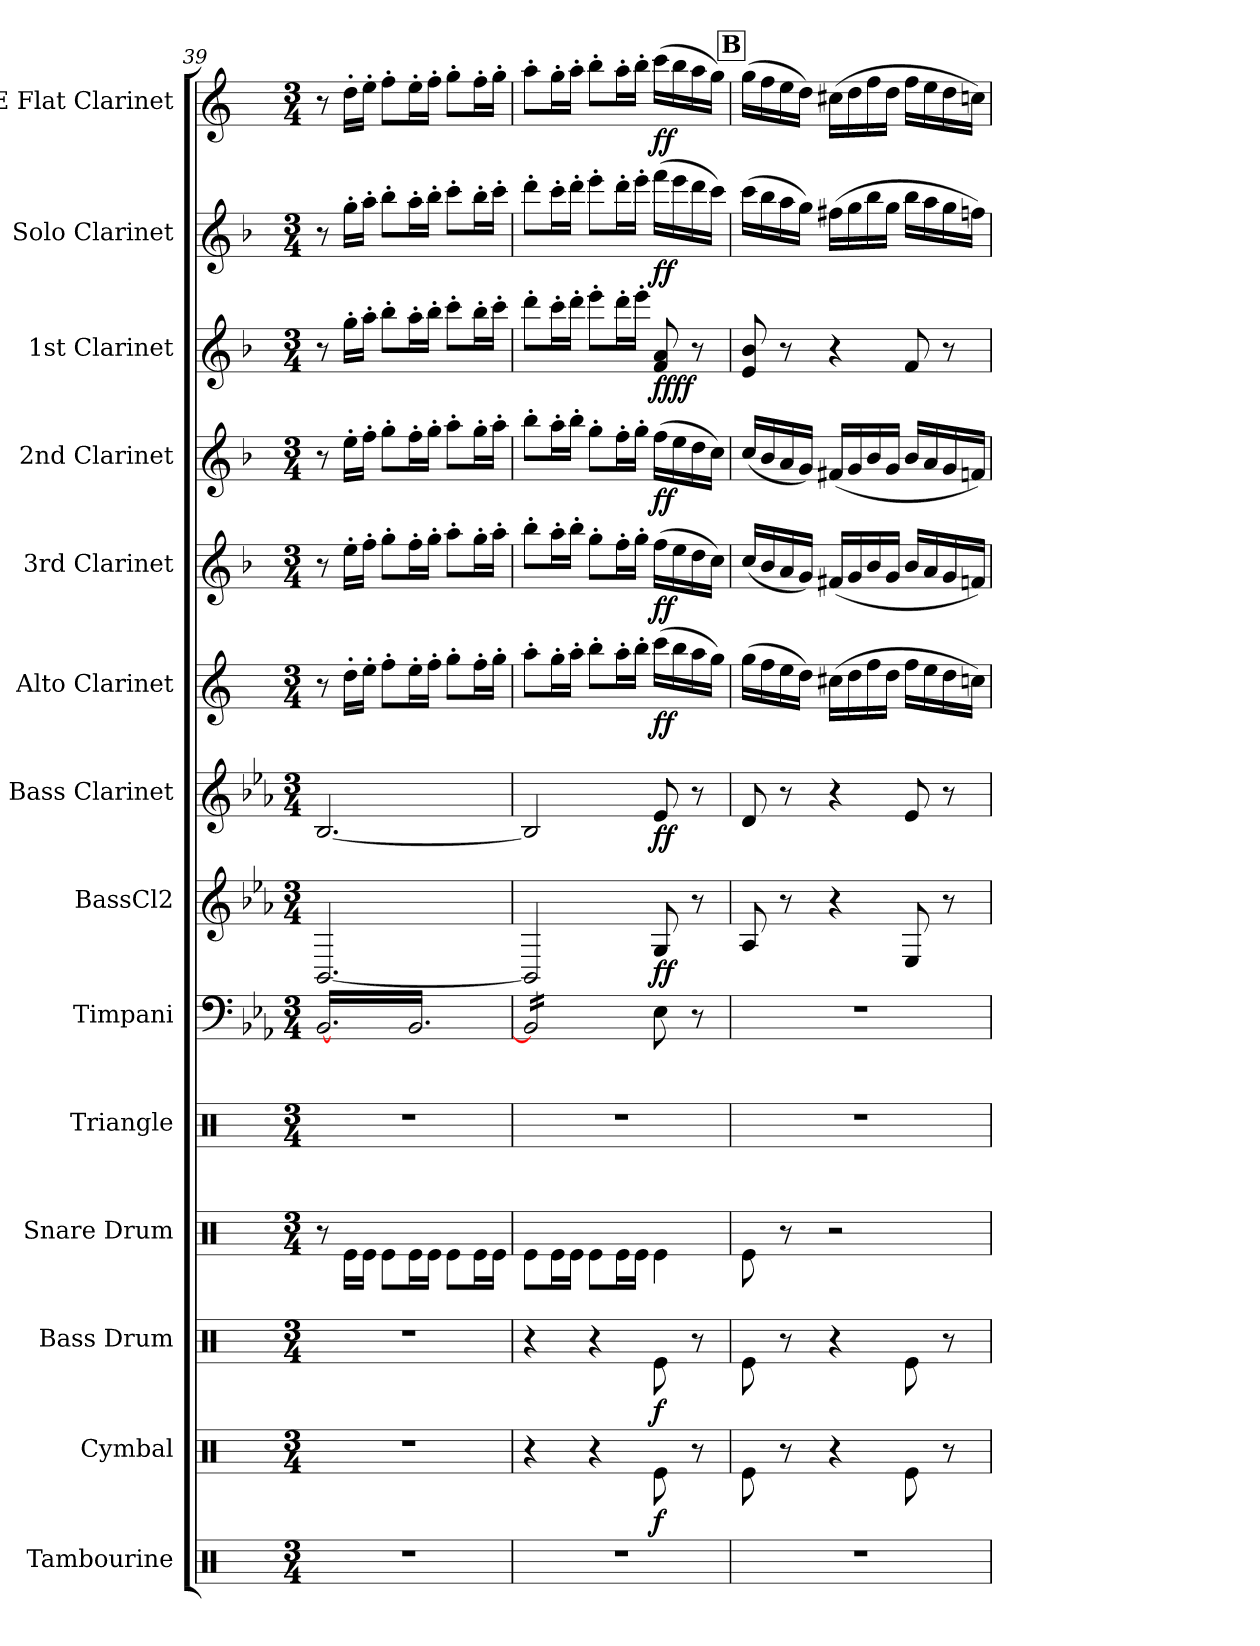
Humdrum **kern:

**kern	**kern	**dynam	**kern	**dynam	**kern	**kern	**kern	**kern	**dynam	**kern	**dynam	**kern	**dynam	**kern	**dynam	**kern	**dynam	**kern	**dynam	**kern	**dynam	**kern	**dynam
*part14	*part13	*part13	*part12	*part12	*part11	*part10	*part9	*part8	*part8	*part7	*part7	*part6	*part6	*part5	*part5	*part4	*part4	*part3	*part3	*part2	*part2	*part1	*part1
*staff14	*staff13	*staff13	*staff12	*staff12	*staff11	*staff10	*staff9	*staff8	*staff8	*staff7	*staff7	*staff6	*staff6	*staff5	*staff5	*staff4	*staff4	*staff3	*staff3	*staff2	*staff2	*staff1	*staff1
*I"Tambourine	*I"Cymbal	*	*I"Bass Drum	*	*I"Snare Drum	*I"Triangle	*I"Timpani	*I"BassCl2	*	*I"Bass Clarinet	*	*I"Alto Clarinet	*	*I"3rd Clarinet	*	*I"2nd Clarinet	*	*I"1st Clarinet	*	*I"Solo Clarinet	*	*I"E Flat Clarinet	*
*I'Tamb.	*I'Cym.	*	*I'B. Dr.	*	*I'Sn. Dr.	*I'Trgl.	*I'Timp.	*I'B. Cl2	*	*I'B. Cl.	*	*I'A. Cl.	*	*I'3rdCl.	*	*I'2nd Cl.	*	*I'1stCl.	*	*I'SoloCl.	*	*	*
*clefX	*clefX	*	*clefX	*	*clefX	*clefX	*clefF4	*clefG2	*	*clefG2	*	*clefG2	*	*clefG2	*	*clefG2	*	*clefG2	*	*clefG2	*	*clefG2	*
*	*	*	*	*	*	*	*	*ITrd8c14	*	*ITrd8c14	*	*ITrd5c9	*	*ITrd1c2	*	*ITrd1c2	*	*ITrd1c2	*	*ITrd1c2	*	*ITrd-2c-3	*
*k[]	*k[]	*	*k[]	*	*k[]	*k[]	*k[b-e-a-]	*k[b-e-a-]	*	*k[b-e-a-]	*	*k[b-e-a-]	*	*k[b-e-a-]	*	*k[b-e-a-]	*	*k[b-e-a-]	*	*k[b-e-a-]	*	*k[b-e-a-]	*
*M3/4	*M3/4	*	*M3/4	*	*M3/4	*M3/4	*M3/4	*M3/4	*	*M3/4	*	*M3/4	*	*M3/4	*	*M3/4	*	*M3/4	*	*M3/4	*	*M3/4	*
=39	=39	=39	=39	=39	=39	=39	=39	=39	=39	=39	=39	=39	=39	=39	=39	=39	=39	=39	=39	=39	=39	=39	=39
*	*	*	*	*	*	*	*tremolo	*	*	*	*	*	*	*	*	*	*	*	*	*	*	*	*
2.r	2.r	.	2.r	.	8r	2.r	[16BB-/LL	[2.BBB-/	.	[2.BB-/	.	8r	.	8r	.	8r	.	8r	.	8r	.	8r	.
.	.	.	.	.	.	.	16BB-/	.	.	.	.	.	.	.	.	.	.	.	.	.	.	.	.
.	.	.	.	.	16Re\LL	.	16BB-/	.	.	.	.	16f'\LL	.	16dd'\LL	.	16dd'\LL	.	16ff'\LL	.	16ff'\LL	.	16ff'\LL	.
.	.	.	.	.	16Re\JJ	.	16BB-/	.	.	.	.	16g'\JJ	.	16ee-'\JJ	.	16ee-'\JJ	.	16gg'\JJ	.	16gg'\JJ	.	16gg'\JJ	.
.	.	.	.	.	8Re\L	.	16BB-/	.	.	.	.	8a-'\L	.	8ff'\L	.	8ff'\L	.	8aa-'\L	.	8aa-'\L	.	8aa-'\L	.
.	.	.	.	.	.	.	16BB-/	.	.	.	.	.	.	.	.	.	.	.	.	.	.	.	.
.	.	.	.	.	16Re\L	.	16BB-/	.	.	.	.	16g'\L	.	16ee-'\L	.	16ee-'\L	.	16gg'\L	.	16gg'\L	.	16gg'\L	.
.	.	.	.	.	16Re\JJ	.	16BB-/	.	.	.	.	16a-'\JJ	.	16ff'\JJ	.	16ff'\JJ	.	16aa-'\JJ	.	16aa-'\JJ	.	16aa-'\JJ	.
.	.	.	.	.	8Re\L	.	16BB-/	.	.	.	.	8b-'\L	.	8gg'\L	.	8gg'\L	.	8bb-'\L	.	8bb-'\L	.	8bb-'\L	.
.	.	.	.	.	.	.	16BB-/	.	.	.	.	.	.	.	.	.	.	.	.	.	.	.	.
.	.	.	.	.	16Re\L	.	16BB-/	.	.	.	.	16a-'\L	.	16ff'\L	.	16ff'\L	.	16aa-'\L	.	16aa-'\L	.	16aa-'\L	.
.	.	.	.	.	16Re\JJ	.	16BB-/JJ	.	.	.	.	16b-'\JJ	.	16gg'\JJ	.	16gg'\JJ	.	16bb-'\JJ	.	16bb-'\JJ	.	16bb-'\JJ	.
=40	=40	=40	=40	=40	=40	=40	=40	=40	=40	=40	=40	=40	=40	=40	=40	=40	=40	=40	=40	=40	=40	=40	=40
2.r	4r	.	4r	.	8Re\L	2.r	16BB-/]LL	2BBB-/]	.	2BB-/]	.	8cc'\L	.	8aa-'\L	.	8aa-'\L	.	8ccc'\L	.	8ccc'\L	.	8ccc'\L	.
.	.	.	.	.	.	.	16BB-/	.	.	.	.	.	.	.	.	.	.	.	.	.	.	.	.
.	.	.	.	.	16Re\L	.	16BB-/	.	.	.	.	16b-'\L	.	16gg'\L	.	16gg'\L	.	16bb-'\L	.	16bb-'\L	.	16bb-'\L	.
.	.	.	.	.	16Re\JJ	.	16BB-/	.	.	.	.	16cc'\JJ	.	16aa-'\JJ	.	16aa-'\JJ	.	16ccc'\JJ	.	16ccc'\JJ	.	16ccc'\JJ	.
.	4r	.	4r	.	8Re\L	.	16BB-/	.	.	.	.	8dd'\L	.	8ff'\L	.	8ff'\L	.	8ddd'\L	.	8ddd'\L	.	8ddd'\L	.
.	.	.	.	.	.	.	16BB-/	.	.	.	.	.	.	.	.	.	.	.	.	.	.	.	.
.	.	.	.	.	16Re\L	.	16BB-/	.	.	.	.	16cc'\L	.	16ee-'\L	.	16ee-'\L	.	16ccc'\L	.	16ccc'\L	.	16ccc'\L	.
.	.	.	.	.	16Re\JJ	.	16BB-/JJ	.	.	.	.	16dd'\JJ	.	16ff'\JJ	.	16ff'\JJ	.	16ddd'\JJ	.	16ddd'\JJ	.	16ddd'\JJ	.
*	*	*	*	*	*	*	*Xtremolo	*	*	*	*	*	*	*	*	*	*	*	*	*	*	*	*
!	!	!LO:DY:b	!	!LO:DY:b	!	!	!	!	!LO:DY:b	!	!LO:DY:b	!	!LO:DY:b	!	!LO:DY:b	!	!LO:DY:b	!	!LO:DY:b	!	!	!	!
!	!	!	!	!	!	!	!	!	!	!	!	!	!	!	!	!	!	!	!LO:DY:n=1:b	!	!LO:DY:b	!	!LO:DY:b
.	8Re\	f	8Re\	f	4Re\	.	8E-\	8GG/	ff	8E-/	ff	(16ee-\LL	ff	(16ee-\LL	ff	(16ee-\LL	ff	8e-/ 8g/	ff ff	(16eee-\LL	ff	(16eee-\LL	ff
.	.	.	.	.	.	.	.	.	.	.	.	16dd\	.	16dd\	.	16dd\	.	.	.	16ddd\	.	16ddd\	.
.	8r	.	8r	.	.	.	8r	8r	.	8r	.	16cc\	.	16cc\	.	16cc\	.	8r	.	16ccc\	.	16ccc\	.
.	.	.	.	.	.	.	.	.	.	.	.	16b-\JJ)	.	16b-\JJ)	.	16b-\JJ)	.	.	.	16bb-\JJ)	.	16bb-\JJ)	.
!!LO:LB:g=z
!!LO:REH:place=s1:a:B:fs=15.15:t=B
=41	=41	=41	=41	=41	=41	=41	=41	=41	=41	=41	=41	=41	=41	=41	=41	=41	=41	=41	=41	=41	=41	=41	=41
2.r	8Re\	.	8Re\	.	8Re\	2.r	2.r	8AA-/	.	8D/	.	(16b-\LL	.	(16b-/LL	.	(16b-/LL	.	8d/ 8a-/	.	(16bb-\LL	.	(16bb-\LL	.
.	.	.	.	.	.	.	.	.	.	.	.	16a-\	.	16a-/	.	16a-/	.	.	.	16aa-\	.	16aa-\	.
.	8r	.	8r	.	8r	.	.	8r	.	8r	.	16g\	.	16g/	.	16g/	.	8r	.	16gg\	.	16gg\	.
.	.	.	.	.	.	.	.	.	.	.	.	16f\JJ)	.	16f/JJ)	.	16f/JJ)	.	.	.	16ff\JJ)	.	16ff\JJ)	.
.	4r	.	4r	.	2r	.	.	4r	.	4r	.	(16en\LL	.	(16en/LL	.	(16en/LL	.	4r	.	(16een\LL	.	(16een\LL	.
.	.	.	.	.	.	.	.	.	.	.	.	16f\	.	16f/	.	16f/	.	.	.	16ff\	.	16ff\	.
.	.	.	.	.	.	.	.	.	.	.	.	16a-\	.	16a-/	.	16a-/	.	.	.	16aa-\	.	16aa-\	.
.	.	.	.	.	.	.	.	.	.	.	.	16f\JJ	.	16f/JJ	.	16f/JJ	.	.	.	16ff\JJ	.	16ff\JJ	.
.	8Re\	.	8Re\	.	.	.	.	8EE-/	.	8E-/	.	16a-\LL	.	16a-/LL	.	16a-/LL	.	8e-/	.	16aa-\LL	.	16aa-\LL	.
.	.	.	.	.	.	.	.	.	.	.	.	16g\	.	16g/	.	16g/	.	.	.	16gg\	.	16gg\	.
.	8r	.	8r	.	.	.	.	8r	.	8r	.	16f\	.	16f/	.	16f/	.	8r	.	16ff\	.	16ff\	.
.	.	.	.	.	.	.	.	.	.	.	.	16e-X\JJ)	.	16e-X/JJ)	.	16e-X/JJ)	.	.	.	16ee-X\JJ)	.	16ee-X\JJ)	.
=	=	=	=	=	=	=	=	=	=	=	=	=	=	=	=	=	=	=	=	=	=	=	=
*-	*-	*-	*-	*-	*-	*-	*-	*-	*-	*-	*-	*-	*-	*-	*-	*-	*-	*-	*-	*-	*-	*-	*-
